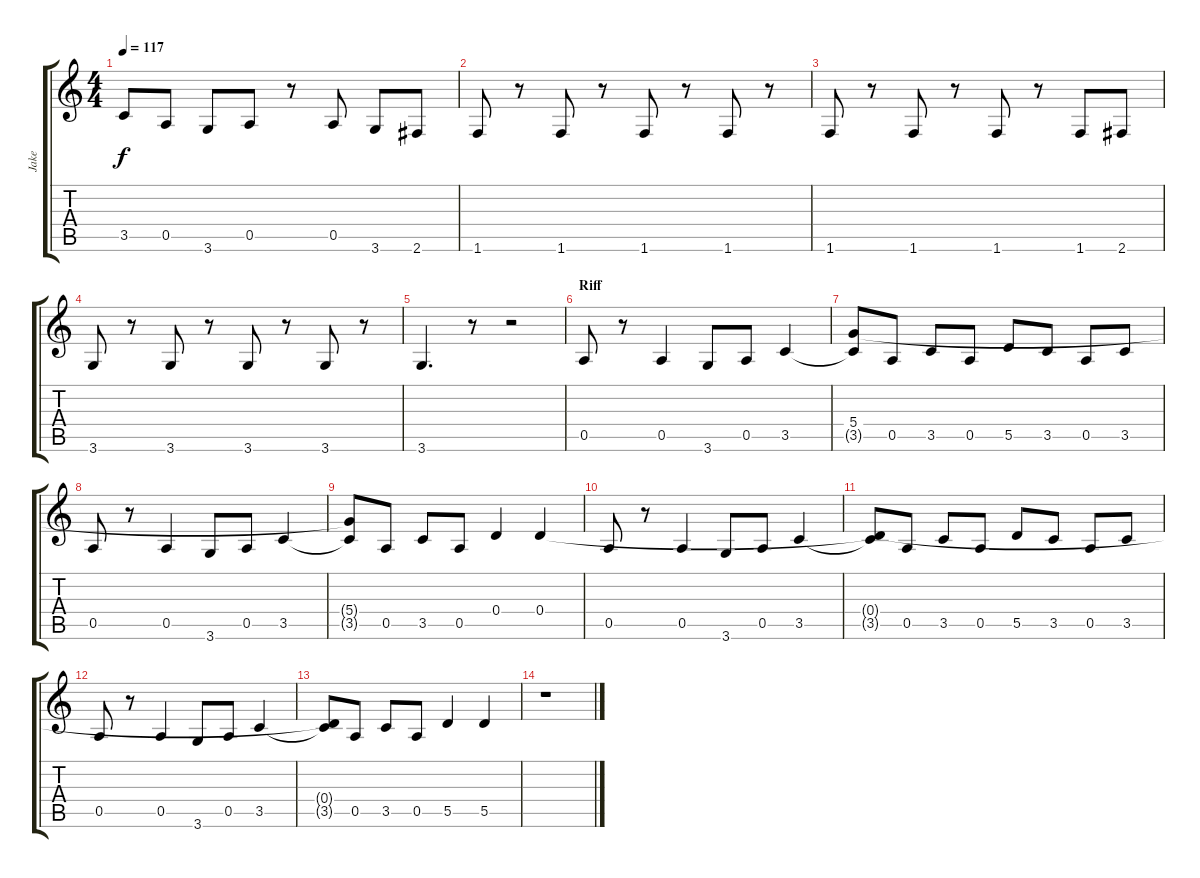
\track ("Jake" "Jake") {instrument electricbassfinger}
\staff {score tabs}
\tuning (E4 B3 G3 D3 A2 E2) {hide}
\ts (4 4)
\tempo 117
\clef g2
\ks c
3.5.8{dy f} 0.5.8 3.6.8 0.5.8 r.8 0.5.8 3.6.8 2.6.8 |
1.6.8 r.8 1.6.8 r.8 1.6.8 r.8 1.6.8 r.8 |
1.6.8 r.8 1.6.8 r.8 1.6.8 r.8 1.6.8 2.6.8 |
3.6.8 r.8 3.6.8 r.8 3.6.8 r.8 3.6.8 r.8 |
3.6.4{d} r.8 r.2 |
\section ("" "Riff")
0.5.8 r.8 0.5.4 3.6.8 0.5.8 3.5.4 |
(5.4 3.5{t}).8 0.5.8 3.5.8 0.5.8 5.5.8 3.5.8 0.5.8 3.5.8 |
0.5.8 r.8 0.5.4 3.6.8 0.5.8 3.5.4 |
(5.4{t} 3.5{t}).8 0.5.8 3.5.8 0.5.8 0.4.4 0.4.4 |
0.5.8 r.8 0.5.4 3.6.8 0.5.8 3.5.4 |
(0.4{t} 3.5{t}).8 0.5.8 3.5.8 0.5.8 5.5.8 3.5.8 0.5.8 3.5.8 |
0.5.8 r.8 0.5.4 3.6.8 0.5.8 3.5.4 |
(0.4{t} 3.5{t}).8 0.5.8 3.5.8 0.5.8 5.5.4 5.5.4 |
r.1
